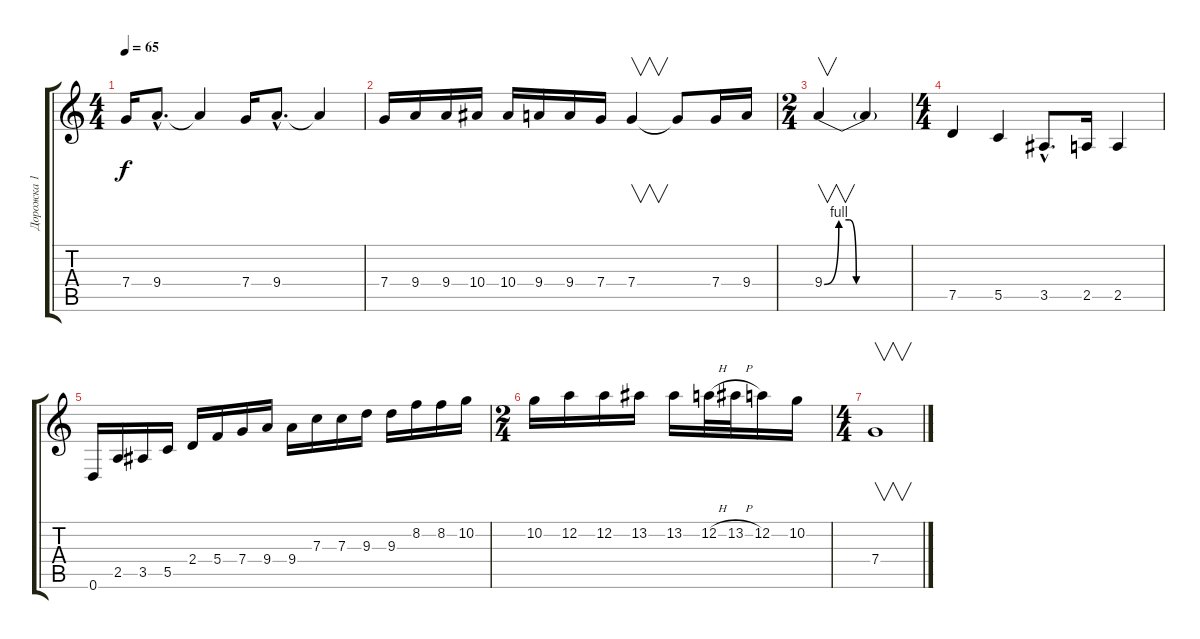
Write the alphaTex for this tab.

\track ("Дорожка 1" "Дорожка 1") {instrument distortionguitar}
\staff {score tabs}
\tuning (D4 A3 F3 C3 G2 D2) {hide}
\ts (4 4)
\tempo 65
\clef g2
\ks c
7.4.16{dy f instrument distortionguitar} 9.4{hac}.8{d} 9.4{t}.4 7.4.16 9.4{hac}.8{d} 9.4{t}.4 |
7.4.16 9.4.16 9.4.16 10.4.16 10.4.16 9.4.16 9.4.16 7.4.16 7.4.4{v} 7.4{t}.8 7.4.16 9.4.16 |
\ts (2 4)
9.4{be (custom 0 0 10 4 17 4 22 0 30 0 60 0)}.4{v} 9.4{t}.4 |
\ts (4 4)
7.5.4 5.5.4 3.5{hac}.8{d} 2.5.16 2.5.4 |
0.6.16 2.5.16 3.5.16 5.5.16 2.4.16 5.4.16 7.4.16 9.4.16 9.4.16 7.3.16 7.3.16 9.3.16 9.3.16 8.2.16 8.2.16 10.2.16 |
\ts (2 4)
10.2.16 12.2.16 12.2.16 13.2.16 13.2.16 12.2{h}.32 13.2{h}.32 12.2.16 10.2.16 |
\ts (4 4)
7.4.1{v}
